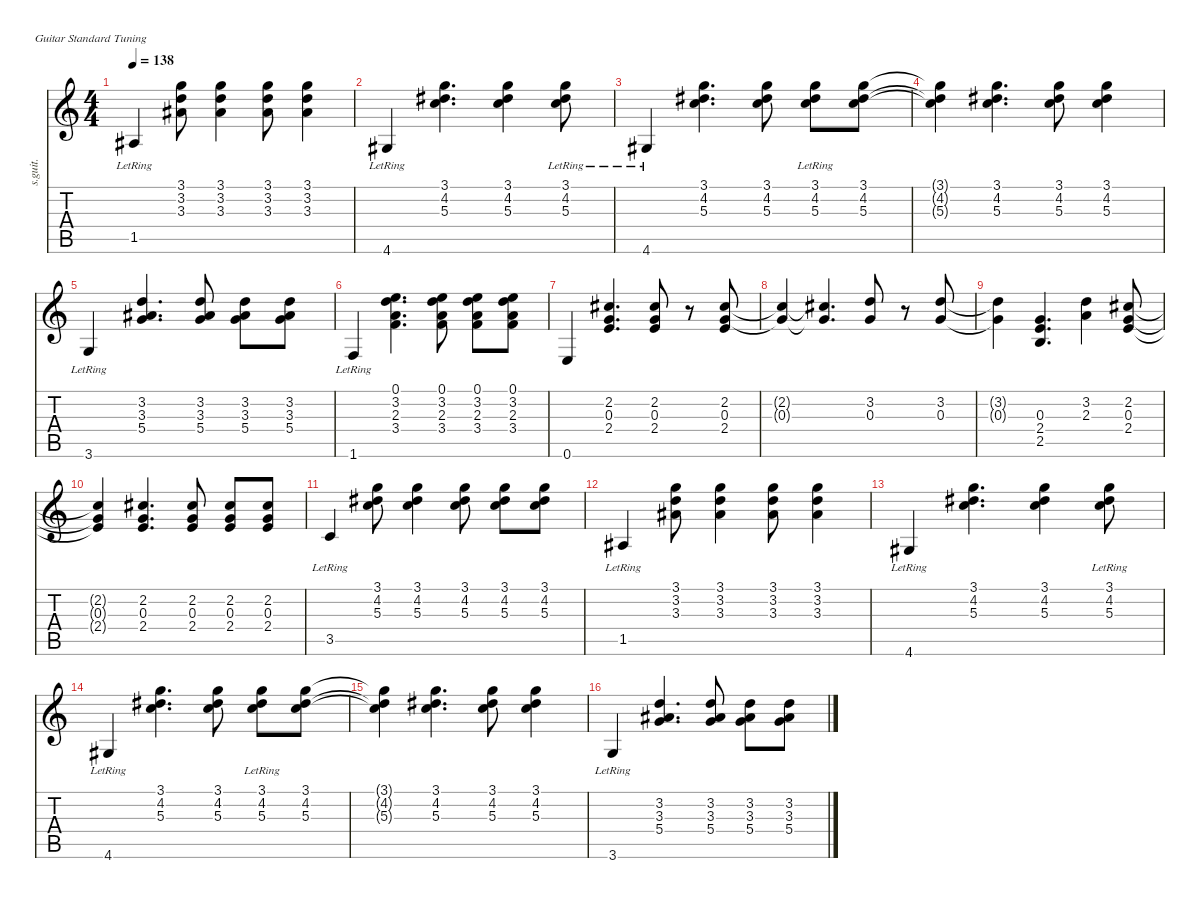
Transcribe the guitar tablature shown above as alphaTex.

\defaultSystemsLayout 4
\hideDynamics
\bracketExtendMode nobrackets
\otherSystemsTrackNameOrientation horizontal
\track ("Guitar 2 (Rhythm)" "s.guit.") {instrument acousticguitarsteel}
\staff {score tabs}
\tuning (E4 B3 G3 D3 A2 E2)
\ts (4 4)
\tempo 138
\clef g2
\ks c
1.5{lr acc #}.4{dy f beam Up} (3.1 3.2 3.3{acc #}).8{beam Down} (3.1 3.2 3.3{acc #}).4{beam Down} (3.1 3.2 3.3{acc #}).8{beam Down} (3.1 3.2 3.3{acc #}).4{beam Down} |
4.6{lr acc #}.4{beam Up} (3.1 4.2{acc #} 5.3).4{d beam Down} (3.1 4.2{acc #} 5.3).4{beam Down} (3.1{lr} 4.2{lr acc #} 5.3{lr}).8{beam Down} |
4.6{lr acc #}.4{beam Up} (3.1 4.2{acc #} 5.3).4{d beam Down} (3.1 4.2{acc #} 5.3).8{beam Down} (3.1{lr} 4.2{lr acc #} 5.3{lr}).8{beam Down} (3.1 4.2{acc #} 5.3).8{beam Down} |
(3.1{t} 4.2{t acc #} 5.3{t}).4{beam Down} (3.1 4.2{acc #} 5.3).4{d beam Down} (3.1 4.2{acc #} 5.3).8{beam Down} (3.1 4.2{acc #} 5.3).4{beam Down} |
3.6{lr}.4{beam Up} (3.2 3.3{acc #} 5.4).4{d beam Up} (3.2 3.3{acc #} 5.4).8{beam Up} (3.2 3.3{acc #} 5.4).8{beam Down} (3.2 3.3{acc #} 5.4).8{beam Down} |
1.6{lr}.4{beam Up} (0.1 3.2 2.3 3.4).4{d dy mp beam Down} (0.1 3.2 2.3 3.4).8{beam Down} (0.1 3.2 2.3 3.4).8{beam Down} (0.1 3.2 2.3 3.4).8{beam Down} |
0.6.4{dy f beam Up} (2.2{acc #} 0.3 2.4).4{d beam Up} (2.2{acc #} 0.3 2.4).8{dy fff beam Up} r.8{beam Up} (2.2{acc #} 0.3 2.4).8{dy f beam Up} |
(2.2{t acc #} 0.3{t}).4{beam Up} (2.2{t acc #} 0.3{t}).4{d beam Up} (3.2 0.3).8{beam Up} r.8{beam Up} (3.2 0.3).8{beam Up} |
(3.2{t} 0.3{t}).4{beam Down} (0.3 2.4 2.5).4{d beam Up} (3.2 2.3).4{beam Down} (2.2{acc #} 0.3 2.4).8{beam Up} |
(2.2{t acc #} 0.3{t} 2.4{t}).4{beam Up} (2.2{acc #} 0.3 2.4).4{d beam Up} (2.2{acc #} 0.3 2.4).8{beam Up} (2.2{acc #} 0.3 2.4).8{beam Up} (2.2{acc #} 0.3 2.4).8{beam Up} |
3.5{lr}.4{beam Up} (3.1 4.2{acc #} 5.3).8{beam Down} (3.1 4.2{acc #} 5.3).4{beam Down} (3.1 4.2{acc #} 5.3).8{beam Down} (3.1 4.2{acc #} 5.3).8{beam Down} (3.1 4.2{acc #} 5.3).8{beam Down} |
1.5{lr acc #}.4{beam Up} (3.1 3.2 3.3{acc #}).8{beam Down} (3.1 3.2 3.3{acc #}).4{beam Down} (3.1 3.2 3.3{acc #}).8{beam Down} (3.1 3.2 3.3{acc #}).4{beam Down} |
4.6{lr acc #}.4{beam Up} (3.1 4.2{acc #} 5.3).4{d beam Down} (3.1 4.2{acc #} 5.3).4{beam Down} (3.1{lr} 4.2{lr acc #} 5.3{lr}).8{beam Down} |
4.6{lr acc #}.4{beam Up} (3.1 4.2{acc #} 5.3).4{d beam Down} (3.1 4.2{acc #} 5.3).8{beam Down} (3.1{lr} 4.2{lr acc #} 5.3{lr}).8{beam Down} (3.1 4.2{acc #} 5.3).8{beam Down} |
(3.1{t} 4.2{t acc #} 5.3{t}).4{beam Down} (3.1 4.2{acc #} 5.3).4{d beam Down} (3.1 4.2{acc #} 5.3).8{beam Down} (3.1 4.2{acc #} 5.3).4{beam Down} |
3.6{lr}.4{beam Up} (3.2 3.3{acc #} 5.4).4{d beam Up} (3.2 3.3{acc #} 5.4).8{beam Up} (3.2 3.3{acc #} 5.4).8{beam Down} (3.2 3.3{acc #} 5.4).8{beam Down}
